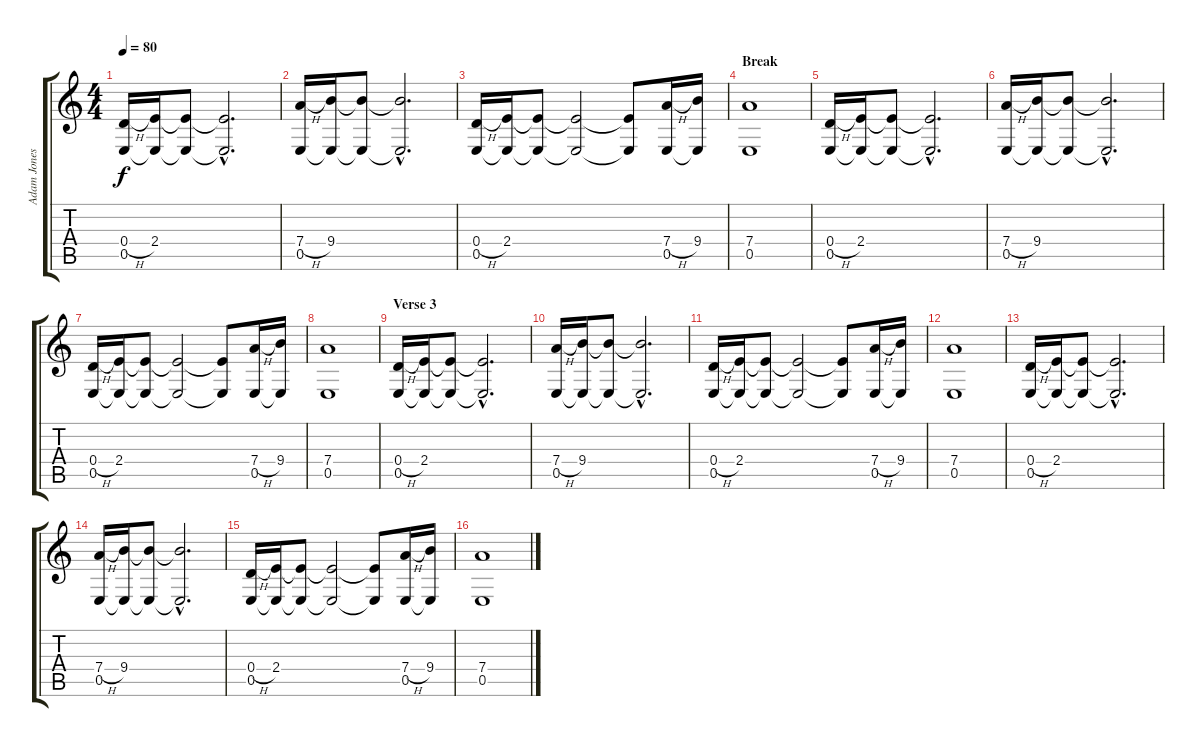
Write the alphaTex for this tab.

\track ("Adam Jones - Guitar" "Adam Jones") {instrument electricguitarjazz}
\staff {score tabs}
\tuning (E4 B3 G3 D3 E2 B1) {hide}
\ts (4 4)
\tempo 80
\clef g2
\ks c
(0.4{h} 0.5).16{dy f} (2.4 0.5{t}).16 (2.4{t} 0.5{t}).8 (2.4{hac t} 0.5{hac t}).2{d} |
(7.4{h} 0.5).16 (9.4 0.5{t}).16 (9.4{t} 0.5{t}).8 (9.4{hac t} 0.5{hac t}).2{d} |
(0.4{h} 0.5).16 (2.4 0.5{t}).16 (2.4{t} 0.5{t}).8 (2.4{t} 0.5{t}).2 (2.4{t} 0.5{t}).8 (7.4{h} 0.5).16 (9.4 0.5{t}).16 |
\section ("" "Break")
(7.4 0.5).1 |
(0.4{h} 0.5).16 (2.4 0.5{t}).16 (2.4{t} 0.5{t}).8 (2.4{hac t} 0.5{hac t}).2{d} |
(7.4{h} 0.5).16 (9.4 0.5{t}).16 (9.4{t} 0.5{t}).8 (9.4{hac t} 0.5{hac t}).2{d} |
(0.4{h} 0.5).16 (2.4 0.5{t}).16 (2.4{t} 0.5{t}).8 (2.4{t} 0.5{t}).2 (2.4{t} 0.5{t}).8 (7.4{h} 0.5).16 (9.4 0.5{t}).16 |
(7.4 0.5).1 |
\section ("" "Verse 3")
(0.4{h} 0.5).16 (2.4 0.5{t}).16 (2.4{t} 0.5{t}).8 (2.4{hac t} 0.5{hac t}).2{d} |
(7.4{h} 0.5).16 (9.4 0.5{t}).16 (9.4{t} 0.5{t}).8 (9.4{hac t} 0.5{hac t}).2{d} |
(0.4{h} 0.5).16 (2.4 0.5{t}).16 (2.4{t} 0.5{t}).8 (2.4{t} 0.5{t}).2 (2.4{t} 0.5{t}).8 (7.4{h} 0.5).16 (9.4 0.5{t}).16 |
(7.4 0.5).1 |
(0.4{h} 0.5).16 (2.4 0.5{t}).16 (2.4{t} 0.5{t}).8 (2.4{hac t} 0.5{hac t}).2{d} |
(7.4{h} 0.5).16 (9.4 0.5{t}).16 (9.4{t} 0.5{t}).8 (9.4{hac t} 0.5{hac t}).2{d} |
(0.4{h} 0.5).16 (2.4 0.5{t}).16 (2.4{t} 0.5{t}).8 (2.4{t} 0.5{t}).2 (2.4{t} 0.5{t}).8 (7.4{h} 0.5).16 (9.4 0.5{t}).16 |
(7.4 0.5).1
